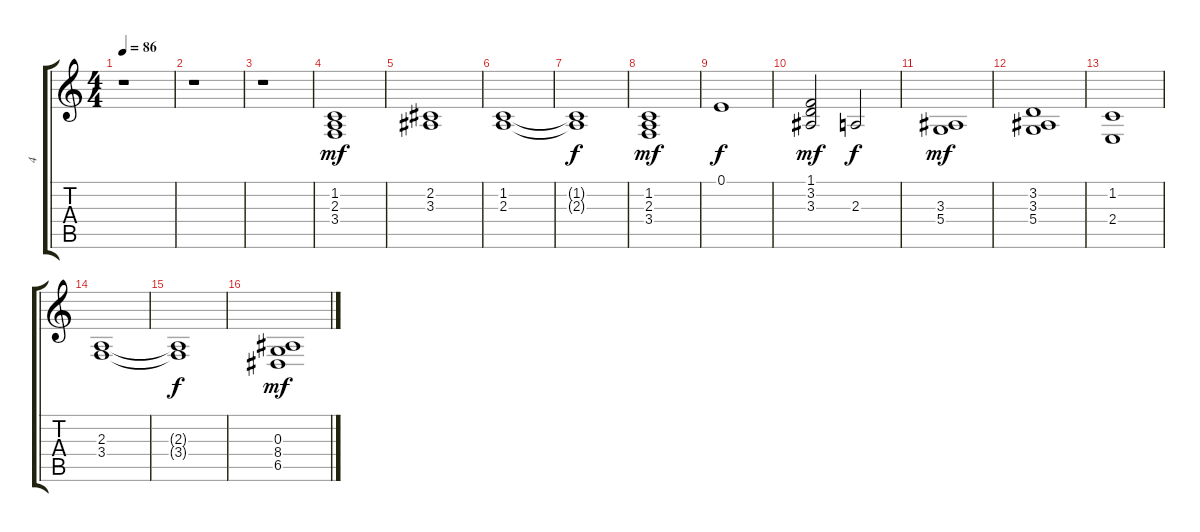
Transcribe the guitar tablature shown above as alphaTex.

\track ("4" "4") {instrument stringensemble1}
\staff {score tabs}
\tuning (E4 B3 G3 D3 A2 E2) {hide}
\ts (4 4)
\tempo 86
\clef g2
\ks c
r.1{dy f} |
r.1 |
r.1 |
(1.2 2.3 3.4).1{dy mf} |
(2.2 3.3).1 |
(1.2 2.3).1 |
(1.2{t} 2.3{t}).1{dy f} |
(1.2 2.3 3.4).1{dy mf} |
0.1.1{dy f} |
(1.1 3.2 3.3).2{dy mf} 2.3.2{dy f} |
(3.3 5.4).1{dy mf} |
(3.2 3.3 5.4).1 |
(1.2 2.4).1 |
(2.3 3.4).1 |
(2.3{t} 3.4{t}).1{dy f} |
(0.3 8.4 6.5).1{dy mf}
